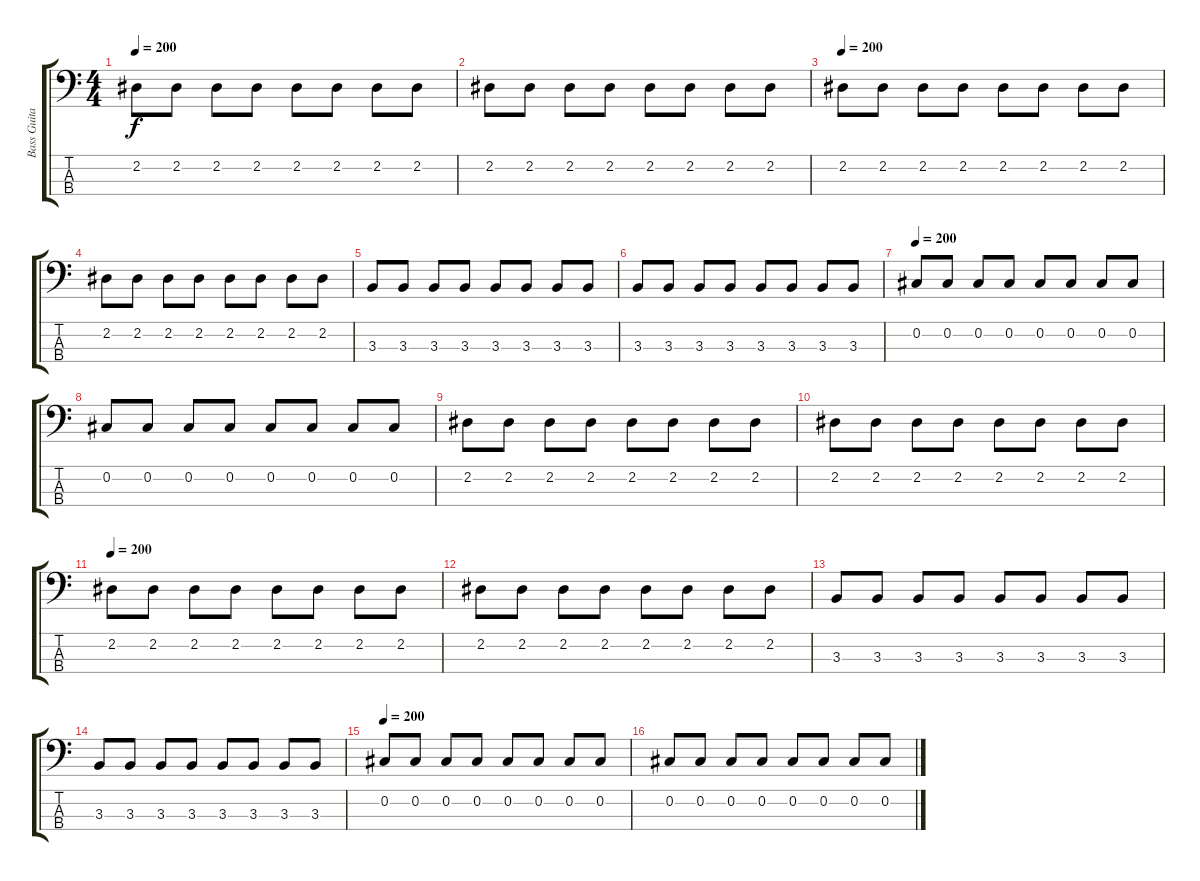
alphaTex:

\track ("Bass Guitar" "Bass Guita") {instrument electricbassfinger}
\staff {score tabs}
\tuning (Gb2 Db2 Ab1 Eb1) {hide}
\ts (4 4)
\tempo 200
\clef f4
\ks c
2.2.8{dy f} 2.2.8 2.2.8 2.2.8 2.2.8 2.2.8 2.2.8 2.2.8 |
2.2.8 2.2.8 2.2.8 2.2.8 2.2.8 2.2.8 2.2.8 2.2.8 |
\tempo 200
2.2.8 2.2.8 2.2.8 2.2.8 2.2.8 2.2.8 2.2.8 2.2.8 |
2.2.8 2.2.8 2.2.8 2.2.8 2.2.8 2.2.8 2.2.8 2.2.8 |
3.3.8 3.3.8 3.3.8 3.3.8 3.3.8 3.3.8 3.3.8 3.3.8 |
3.3.8 3.3.8 3.3.8 3.3.8 3.3.8 3.3.8 3.3.8 3.3.8 |
\tempo 200
0.2.8 0.2.8 0.2.8 0.2.8 0.2.8 0.2.8 0.2.8 0.2.8 |
0.2.8 0.2.8 0.2.8 0.2.8 0.2.8 0.2.8 0.2.8 0.2.8 |
2.2.8 2.2.8 2.2.8 2.2.8 2.2.8 2.2.8 2.2.8 2.2.8 |
2.2.8 2.2.8 2.2.8 2.2.8 2.2.8 2.2.8 2.2.8 2.2.8 |
\tempo 200
2.2.8 2.2.8 2.2.8 2.2.8 2.2.8 2.2.8 2.2.8 2.2.8 |
2.2.8 2.2.8 2.2.8 2.2.8 2.2.8 2.2.8 2.2.8 2.2.8 |
3.3.8 3.3.8 3.3.8 3.3.8 3.3.8 3.3.8 3.3.8 3.3.8 |
3.3.8 3.3.8 3.3.8 3.3.8 3.3.8 3.3.8 3.3.8 3.3.8 |
\tempo 200
0.2.8 0.2.8 0.2.8 0.2.8 0.2.8 0.2.8 0.2.8 0.2.8 |
0.2.8 0.2.8 0.2.8 0.2.8 0.2.8 0.2.8 0.2.8 0.2.8
